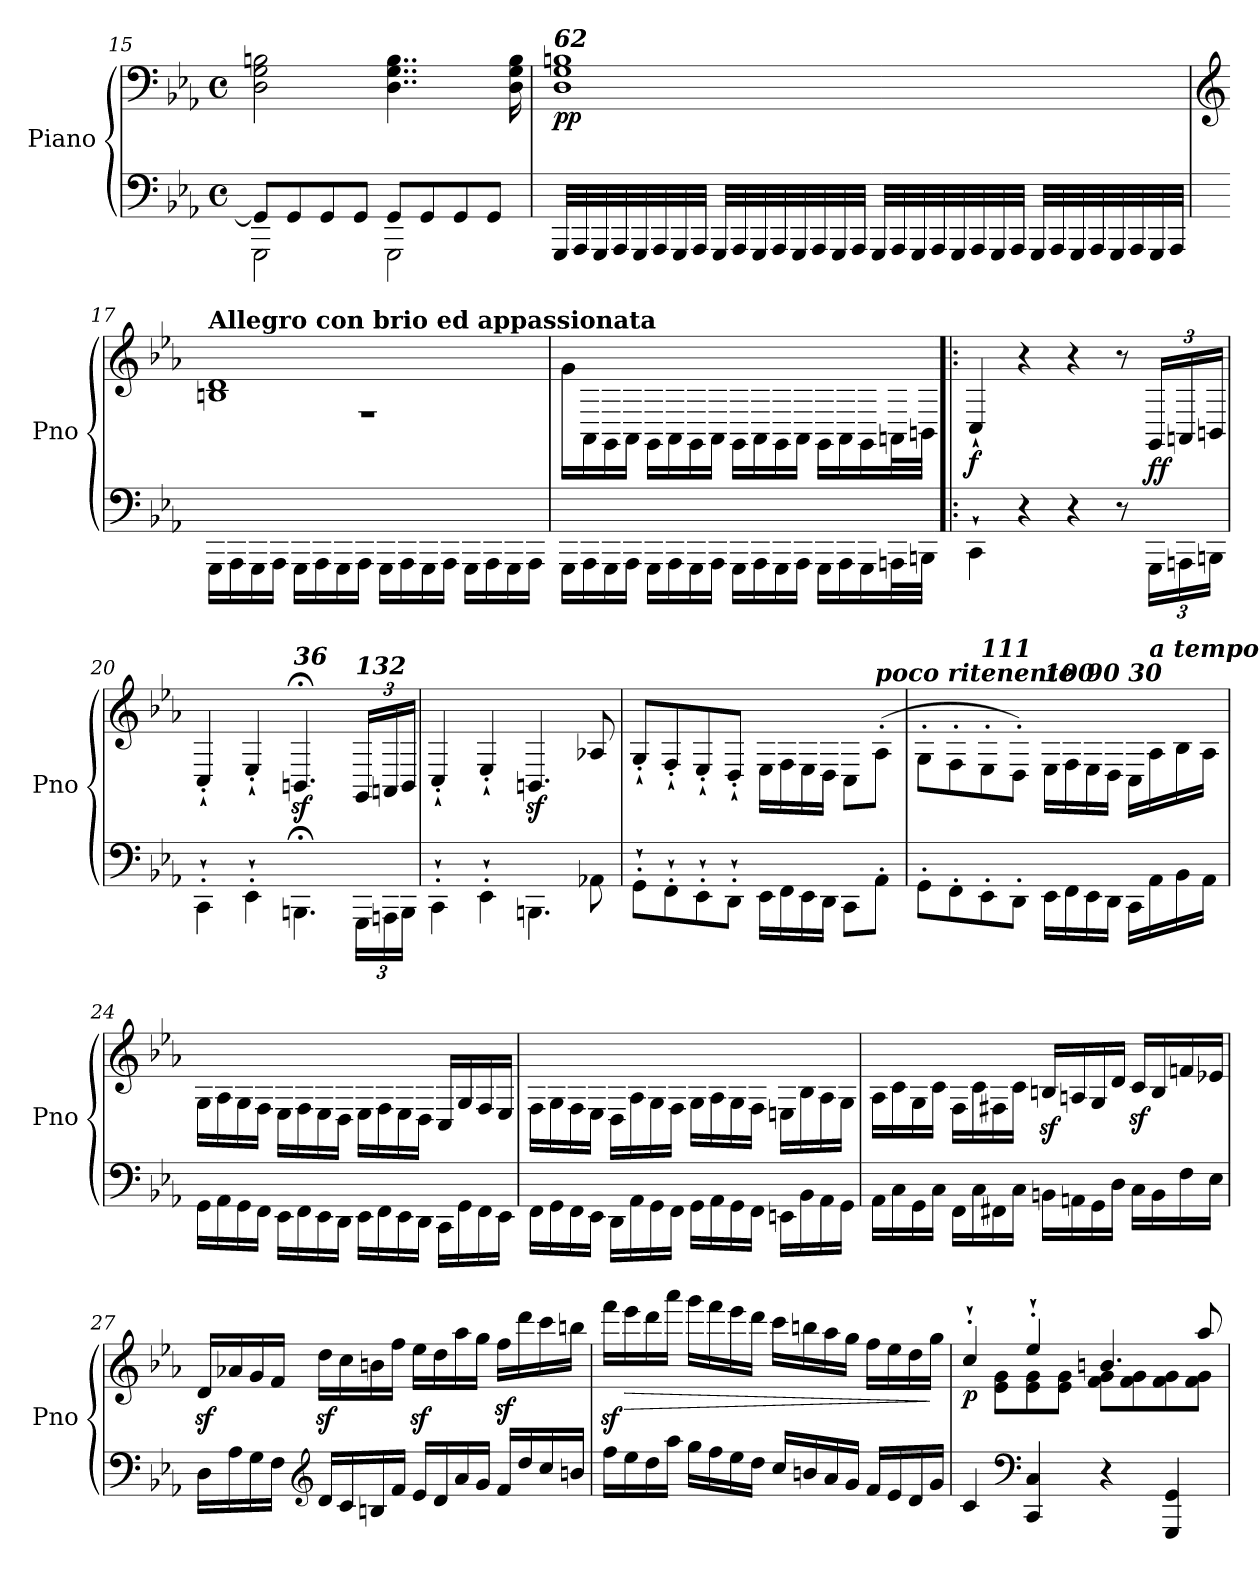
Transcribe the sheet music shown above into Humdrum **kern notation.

**kern	**kern	**dynam
*part1	*part1	*part1
*staff2	*staff1	*staff1/2
*I"Piano	*	*
*I'Pno	*	*
*clefF4	*clefF4	*
*k[b-e-a-]	*k[b-e-a-]	*
*M4/4	*M4/4	*
*met(c)	*met(c)	*
=15	=15	=15
*^	*	*
8GG/L]	2GGG\	2D\ 2G\ 2Bn\	.
8GG/	.	.	.
8GG/	.	.	.
8GG/J	.	.	.
8GG/L	2GGG\	4..D\ 4..G\ 4..B\	.
8GG/	.	.	.
8GG/	.	.	.
8GG/J	.	.	.
.	.	16D\ 16G\ 16B\	.
*v	*v	*	*
!!LO:PB:g=z
=16	=16	=16
!	!LO:TX:a:Bi:t=62	!
!	!	!LO:DY:b
32GGG/LLL	1D 1G 1Bn	pp
32AAA-/	.	.
32GGG/	.	.
32AAA-/	.	.
32GGG/	.	.
32AAA-/	.	.
32GGG/	.	.
32AAA-/JJJ	.	.
32GGG/LLL	.	.
32AAA-/	.	.
32GGG/	.	.
32AAA-/	.	.
32GGG/	.	.
32AAA-/	.	.
32GGG/	.	.
32AAA-/JJJ	.	.
32GGG/LLL	.	.
32AAA-/	.	.
32GGG/	.	.
32AAA-/	.	.
32GGG/	.	.
32AAA-/	.	.
32GGG/	.	.
32AAA-/JJJ	.	.
32GGG/LLL	.	.
32AAA-/	.	.
32GGG/	.	.
32AAA-/	.	.
32GGG/	.	.
32AAA-/	.	.
32GGG/	.	.
32AAA-/JJJ	.	.
!!LO:LB:g=z
=17	=17	=17
*	*clefG2	*
*	*^	*
!	!LO:TX:a:B:t=Allegro con brio ed appassionata	!	!
16GGG\LL	1Bn 1d	1r	.
16AAA-\	.	.	.
16GGG\	.	.	.
16AAA-\JJ	.	.	.
16GGG\LL	.	.	.
16AAA-\	.	.	.
16GGG\	.	.	.
16AAA-\JJ	.	.	.
16GGG\LL	.	.	.
16AAA-\	.	.	.
16GGG\	.	.	.
16AAA-\JJ	.	.	.
16GGG\LL	.	.	.
16AAA-\	.	.	.
16GGG\	.	.	.
16AAA-\JJ	.	.	.
*	*v	*v	*
=18	=18	=18
16GGG\LL	16g\LL	.
16AAA-\	16AA-\	.
16GGG\	16GG\	.
16AAA-\JJ	16AA-\JJ	.
16GGG\LL	16GG\LL	.
16AAA-\	16AA-\	.
16GGG\	16GG\	.
16AAA-\JJ	16AA-\JJ	.
16GGG\LL	16GG\LL	.
16AAA-\	16AA-\	.
16GGG\	16GG\	.
16AAA-\JJ	16AA-\JJ	.
16GGG\LL	16GG\LL	.
16AAA-\	16AA-\	.
16GGG\	16GG\	.
32AAAn\L	32AAn\L	.
32BBBn\JJJ	32BBn\JJJ	.
!!LO:LB:g=z
=19!|:	=19!|:	=19!|:
!	!	!LO:DY:b
4CC`\	4C`/	f
4r	4r	.
4r	4r	.
8r	8r	.
*Xbrackettup	*Xbrackettup	*
!	!	!LO:DY:b
24GGG\LL	24GG/LL	ff
24AAAn\	24AAn/	.
24BBBn\JJ	24BBn/JJ	.
=20	=20	=20
4CC'`\	4C'`/	.
4EE-'`\	4E-'`/	.
!	!LO:TX:a:Bi:t=36	!
4.BBBn;\	4.BBnz<;</	.
!	!LO:TX:a:Bi:t=132	!
24GGG\LL	24GG/LL	.
24AAAn\	24AAn/	.
24BBB\JJ	24BB/JJ	.
=21	=21	=21
4CC'`\	4C'`/	.
4EE-'`\	4E-'`/	.
4.BBBn\	4.BBnz</	.
8AA-X\	8A-X/	.
=22	=22	=22
8GG'`\L	8G'`/L	.
8FF'`\	8F'`/	.
8EE-'`\	8E-'`/	.
8DD'`\J	8D'`/J	.
16EE-\LL	16E-\LL	.
16FF\	16F\	.
16EE-\	16E-\	.
16DD\JJ	16D\JJ	.
8CC\L	8C\L	.
!	!LO:TX:a:Bi:t=poco ritenente	!
8AA-'\J	(>8A-'\J	.
!!LO:LB:g=z
=23	=23	=23
8GG'\L	8G'\L	.
8FF'\	8F'\	.
!	!LO:TX:a:Bi:t=111	!
8EE-'\	8E-'\	.
8DD'\J	8D'\J)	.
!	!LO:TX:a:Bi:t=100	!
16EE-\LL	16E-\LL	.
16FF\	16F\	.
!	!LO:TX:a:Bi:t=90	!
16EE-\	16E-\	.
16DD\JJ	16D\JJ	.
!	!LO:TX:a:Bi:t=30	!
16CC\LL	16C\LL	.
!	!LO:TX:a:Bi:t=a tempo	!
16AA-\	16A-\	.
16BB-\	16B-\	.
16AA-\JJ	16A-\JJ	.
=24	=24	=24
16GG\LL	16G\LL	.
16AA-\	16A-\	.
16GG\	16G\	.
16FF\JJ	16F\JJ	.
16EE-\LL	16E-\LL	.
16FF\	16F\	.
16EE-\	16E-\	.
16DD\JJ	16D\JJ	.
16EE-\LL	16E-\LL	.
16FF\	16F\	.
16EE-\	16E-\	.
16DD\JJ	16D\JJ	.
16CC\LL	16C/LL	.
16GG\	16G/	.
16FF\	16F/	.
16EE-\JJ	16E-/JJ	.
!!LO:LB:g=z
=25	=25	=25
16FF\LL	16F\LL	.
16GG\	16G\	.
16FF\	16F\	.
16EE-\JJ	16E-\JJ	.
16DD\LL	16D\LL	.
16AA-\	16A-\	.
16GG\	16G\	.
16FF\JJ	16F\JJ	.
16GG\LL	16G\LL	.
16AA-\	16A-\	.
16GG\	16G\	.
16FF\JJ	16F\JJ	.
16EEn\LL	16En\LL	.
16BB-\	16B-\	.
16AA-\	16A-\	.
16GG\JJ	16G\JJ	.
=26	=26	=26
16AA-\LL	16A-\LL	.
16C\	16c\	.
16GG\	16G\	.
16C\JJ	16c\JJ	.
16FF\LL	16F\LL	.
16C\	16c\	.
16FF#X\	16F#X\	.
16C\JJ	16c\JJ	.
16BBn\LL	16Bnz</LL	.
16AAn\	16An/	.
16GG\	16G/	.
16D\JJ	16d/JJ	.
16C\LL	16cz</LL	.
16BB\	16B/	.
16F\	16fn/	.
16E-\JJ	16e-X/JJ	.
!!LO:PB:g=z
=27	=27	=27
16D\LL	16dz</LL	.
16A-\	16a-X/	.
16G\	16g/	.
16F\JJ	16f/JJ	.
*clefG2	*	*
16d/LL	16ddz<\LL	.
16c/	16cc\	.
16Bn/	16bn\	.
16f/JJ	16ff\JJ	.
16e-/LL	16ee-z<\LL	.
16d/	16dd\	.
16a-/	16aa-\	.
16g/JJ	16gg\JJ	.
16f/LL	16ffz<\LL	.
16dd/	16ddd\	.
16cc/	16ccc\	.
16bn/JJ	16bbn\JJ	.
=28	=28	=28
16ff\LL	16fffz<\LL	.
!	!	!LO:HP:b
16ee-\	16eee-\	>
16dd\	16ddd\	.
16aa-\JJ	16aaa-\JJ	.
16gg\LL	16ggg\LL	.
16ff\	16fff\	.
16ee-\	16eee-\	.
16dd\JJ	16ddd\JJ	.
16cc/LL	16ccc\LL	.
16bn/	16bbn\	.
16a-/	16aa-\	.
16g/JJ	16gg\JJ	.
16f/LL	16ff\LL	.
16e-/	16ee-\	.
16d/	16dd\	.
16g/JJ	16gg\JJ	]
!!LO:LB:g=z
=29	=29	=29
*	*^	*
!	!	!	!LO:DY:b
4c/	4cc'`/	8ryy	p
.	.	8e-\ 8g\L	.
*clefF4	*	*	*
4CC/ 4C/	4ee-'`/	8e-\ 8g\	.
.	.	8e-\ 8g\J	.
4r	4.bn/	8f\ 8g\L	.
.	.	8f\ 8g\	.
4GGG/ 4GG/	.	8f\ 8g\	.
.	8aa-/	8f\ 8g\J	.
*	*v	*v	*
=	=	=
*-	*-	*-
